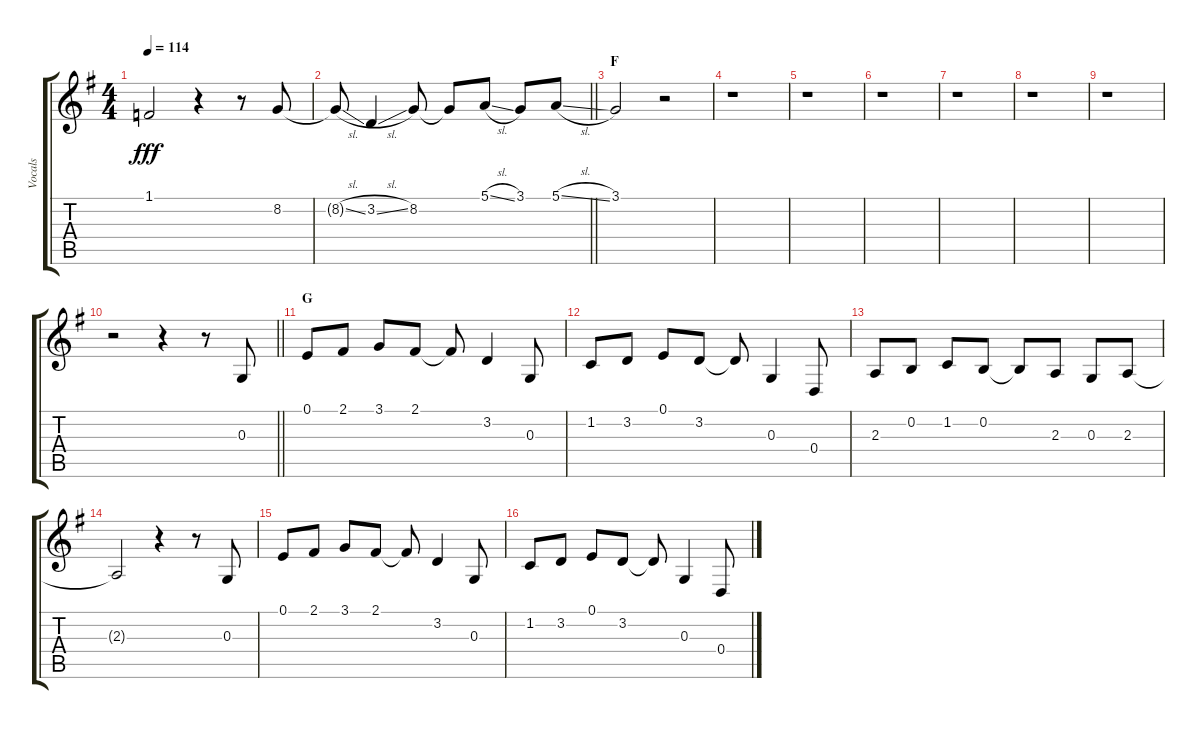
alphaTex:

\track ("Vocals" "Vocals") {instrument voiceoohs}
\staff {score tabs}
\tuning (E4 B3 G3 D3 A2 E2) {hide}
\ts (4 4)
\tempo 114
\clef g2
\ks g
1.1.2{dy fff} r.4 r.8 8.2.8 |
\barLineRight lightlight
8.2{sl t}.8 3.2{sl}.4 8.2.8 8.2{t}.8 5.1{sl}.8 3.1.8 5.1{sl}.8 |
\section ("" "F")
3.1.2 r.2 |
r.1 |
r.1 |
r.1 |
r.1 |
r.1 |
r.1 |
\barLineRight lightlight
r.2 r.4 r.8 0.3.8 |
\section ("" "G")
0.1.8 2.1.8 3.1.8 2.1.8 2.1{t}.8 3.2.4 0.3.8 |
1.2.8 3.2.8 0.1.8 3.2.8 3.2{t}.8 0.3.4 0.4.8 |
2.3.8 0.2.8 1.2.8 0.2.8 0.2{t}.8 2.3.8 0.3.8 2.3.8 |
2.3{t}.2 r.4 r.8 0.3.8 |
0.1.8 2.1.8 3.1.8 2.1.8 2.1{t}.8 3.2.4 0.3.8 |
1.2.8 3.2.8 0.1.8 3.2.8 3.2{t}.8 0.3.4 0.4.8
